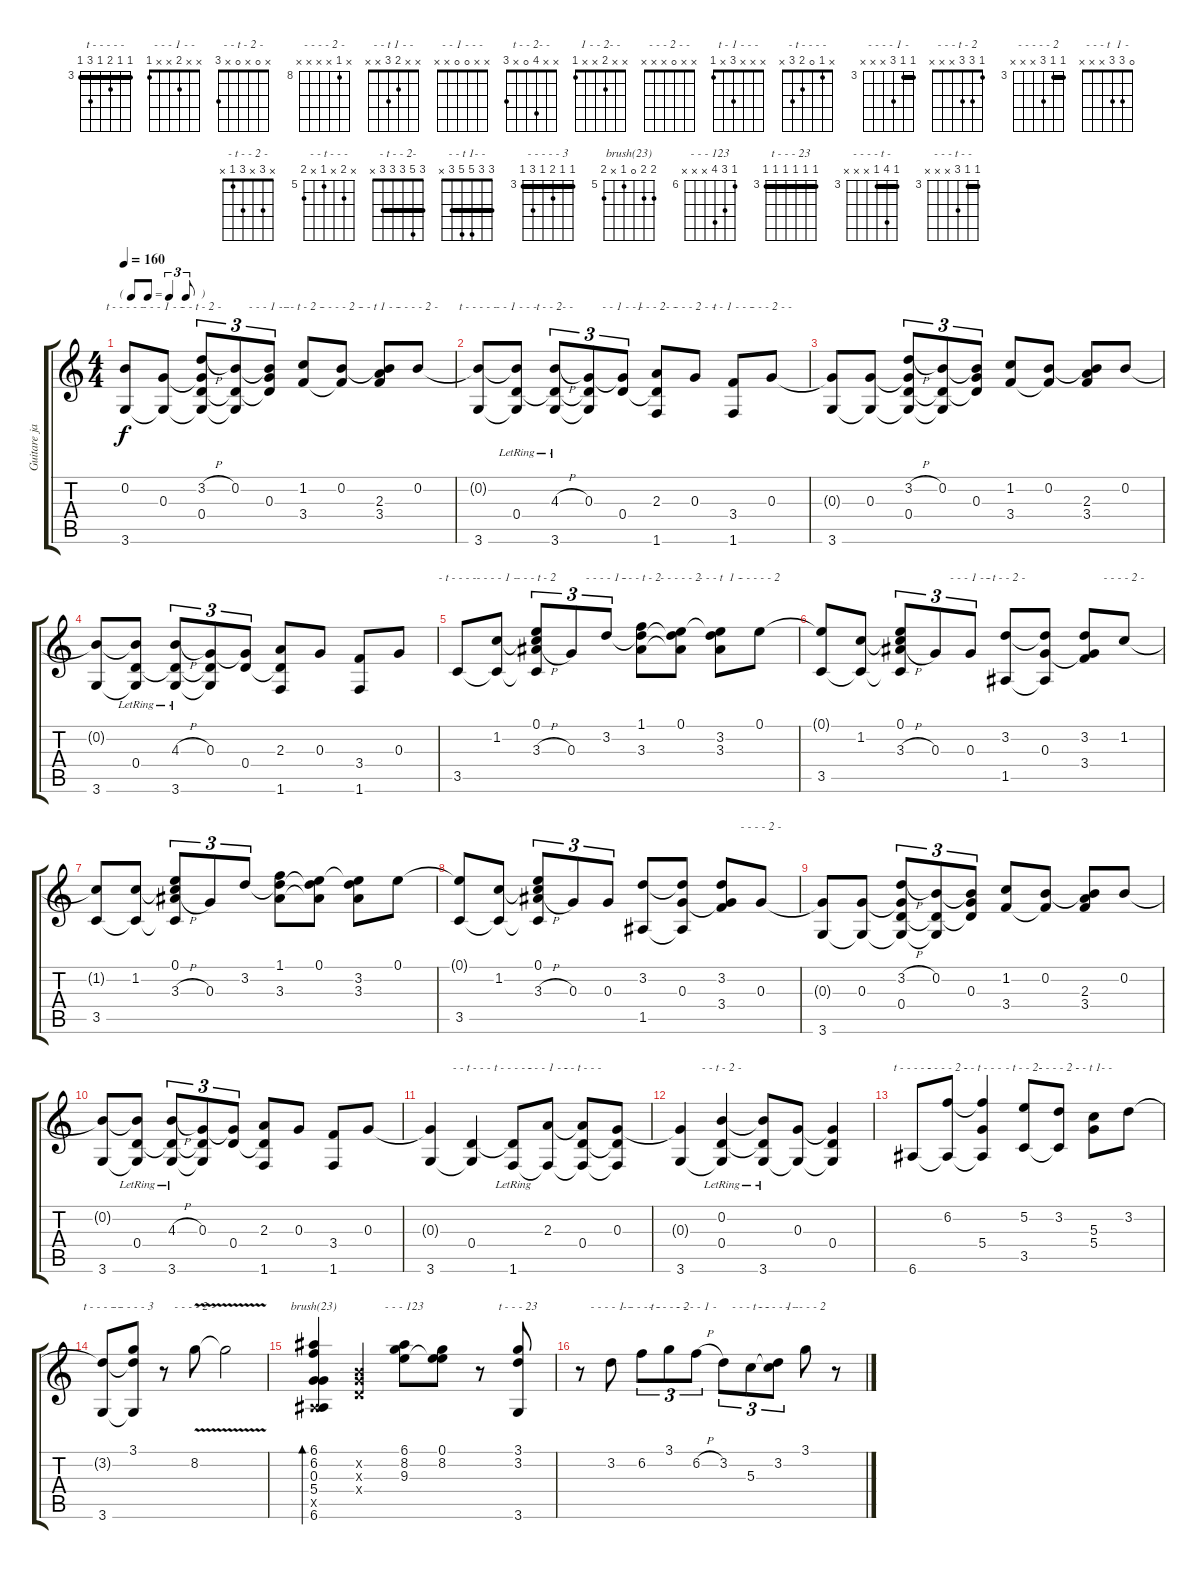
\track ("Guitare janvier 2001" "Guitare ja") {instrument acousticguitarnylon}
\staff {score tabs}
\tuning (E4 B3 G3 D3 A2 E2) {hide}
\chord ("t - - - - -" x x 0 x x 3)
\chord ("- - - 1 - -" x x 0 x x 3)
\chord ("- - t - 2 -" x 3 0 0 x 3)
\chord ("- - - 1 - -" x 0 0 0 x x)
\chord ("- - t - 2 -" x 1 2 3 x x)
\chord ("- - - - 2 -" 0 0 2 3 x x)
\chord ("- - t 1 - -" x x 2 3 x x)
\chord ("- - - - 2 -" 0 0 x x x x)
\chord ("t - - - - -" x x x x x 3)
\chord ("- - 1 - - -" x x x 0 x 3)
\chord ("t - - 2- -" x x 4 0 x 3)
\chord ("- - 1 - - -" x x 0 0 x x)
\chord ("1 - - 2- -" x x 2 x x 1)
\chord ("- - - 2 - -" x x 0 x x 1)
\chord ("t - 1 - - -" x x x 3 x 1)
\chord ("- - - 2 - -" x x 0 x x x)
\chord ("- t - - - -" x 1 0 2 3 x)
\chord ("- - - - 1 -" x 1 0 2 3 x)
\chord ("- - - t - 2" x 1 3 2 3 x)
\chord ("- - - - 1 -" 1 3 3 x x x)
\chord ("- - - t - 2" 1 3 3 x x x)
\chord ("- - - - - 2" 0 3 3 x x x)
\chord ("- - - t  1 -" 0 3 3 x x x)
\chord ("- - - - - 2" 0 x x x x x)
\chord ("- - - 1 - -" x x 0 x x x)
\chord ("- t - - 2 -" x 3 x 3 1 x)
\chord ("- - - - 2 -" 0 1 x 2 3 x)
\chord ("- - - - 2 -" x x 0 x x x)
\chord ("- - t - - -" x x 0 0 x 3)
\chord ("t - - - - -" x x 2 x x 1)
\chord ("- - - 1 - -" x x 2 x x 1)
\chord ("- - t - - -" x x 2 0 x 1)
\chord ("- - t - 2 -" x 0 x 0 x 3)
\chord ("t - - - - -" x 6 x 5 x 6) {firstfret 5}
\chord ("- - - - 2 -" x 6 x 5 x 6) {firstfret 5}
\chord ("- - t - - -" x 6 x 5 x 6) {firstfret 5}
\chord ("- t - - 2-" 3 5 3 3 3 x) {barre 3}
\chord ("- - - - 2 -" 3 3 3 3 3 x) {barre 3}
\chord ("- - t 1- -" 3 3 5 5 3 x) {barre 3}
\chord ("t - - - - -" 3 3 4 3 5 3) {firstfret 3 barre 3}
\chord ("- - - - - 3" 3 3 4 3 5 3) {firstfret 3 barre 3}
\chord ("- - - - 2 -" x 8 x x x x) {firstfret 8}
\chord ("brush(23)" 6 6 0 5 x 6) {firstfret 5}
\chord ("- - - 123" 6 8 9 x x x) {firstfret 6}
\chord ("t - - - 23" 3 3 3 3 3 3) {firstfret 3 barre 3}
\chord ("- - - - 1 -" 3 3 3 x x x) {firstfret 3 barre 3}
\chord ("- - - - t -" 3 6 3 x x x) {firstfret 3 barre 3}
\chord ("- - - - - 2" 3 6 3 x x x) {firstfret 3 barre 3}
\chord ("- - - - 1 -" 3 6 3 x x x) {firstfret 3 barre 3}
\chord ("- - - t - -" 3 3 5 x x x) {firstfret 3 barre 3}
\chord ("- - - - 1 -" 3 3 5 x x x) {firstfret 3 barre 3}
\chord ("- - - - - 2" 3 3 5 x x x) {firstfret 3 barre 3}
\ts (4 4)
\tf triplet8th
\tempo 160
\clef g2
\ks c
(0.2{t} 3.6).8{ch "t - - - - -" dy f} (0.3 3.6{t}).8{ch "- - - 1 - -"} (3.2{h} 0.3{t} 0.4 3.6{t}).8{tu (3 2) ch "- - t - 2 -"} (0.2 0.4{t} 3.6{t}).8{tu (3 2)} (0.2{t} 0.3 0.4{t}).8{tu (3 2) ch "- - - 1 - -"} (1.2 3.4).8{ch "- - t - 2 -"} (0.2 3.4{t}).8{ch "- - - - 2 -"} (0.2{t} 2.3 3.4).8{ch "- - t 1 - -"} 0.2.8{ch "- - - - 2 -"} |
(0.2{t} 3.6).8{ch "t - - - - -"} (0.2{t} 0.4{lr} 3.6{t}).8{ch "- - 1 - - -"} (4.3{h} 0.4{t} 3.6{lr}).8{tu (3 2) ch "t - - 2- -"} (0.3 0.4{t} 3.6{t}).8{tu (3 2)} (0.3{t} 0.4).8{tu (3 2) ch "- - 1 - - -"} (2.3 0.4{t} 1.6).8{ch "1 - - 2- -"} 0.3.8{ch "- - - 2 - -"} (3.4 1.6).8{ch "t - 1 - - -"} 0.3.8{ch "- - - 2 - -"} |
(0.3{t} 3.6).8 (0.3 3.6{t}).8 (3.2{h} 0.3{t} 0.4 3.6{t}).8{tu (3 2)} (0.2 0.4{t} 3.6{t}).8{tu (3 2)} (0.2{t} 0.3 0.4{t}).8{tu (3 2)} (1.2 3.4).8 (0.2 3.4{t}).8 (0.2{t} 2.3 3.4).8 0.2.8 |
(0.2{t} 3.6).8 (0.2{t} 0.4{lr} 3.6{t}).8 (4.3{h} 0.4{t} 3.6{lr}).8{tu (3 2)} (0.3 0.4{t} 3.6{t}).8{tu (3 2)} (0.3{t} 0.4).8{tu (3 2)} (2.3 0.4{t} 1.6).8 0.3.8 (3.4 1.6).8 0.3.8 |
3.5.8{ch "- t - - - -"} (1.2 3.5{t}).8{ch "- - - - 1 -"} (0.1 1.2{t} 3.3{h} 3.5{t}).8{tu (3 2) ch "- - - t - 2"} 0.3.8{tu (3 2)} 3.2.8{tu (3 2) ch "- - - - 1 -"} (1.1 3.2{t} 3.3).8{ch "- - - t - 2"} (0.1 3.2{t} 3.3{t}).8{ch "- - - - - 2"} (0.1{t} 3.2 3.3).8{ch "- - - t  1 -"} 0.1.8{ch "- - - - - 2"} |
(0.1{t} 3.5).8 (1.2 3.5{t}).8 (0.1 1.2{t} 3.3{h} 3.5{t}).8{tu (3 2)} 0.3.8{tu (3 2)} 0.3.8{tu (3 2) ch "- - - 1 - -"} (3.2 1.5).8{ch "- t - - 2 -"} (3.2{t} 0.3 1.5{t}).8 (3.2 0.3{t} 3.4).8 1.2.8{ch "- - - - 2 -"} |
(1.2{t} 3.5).8 (1.2 3.5{t}).8 (0.1 1.2{t} 3.3{h} 3.5{t}).8{tu (3 2)} 0.3.8{tu (3 2)} 3.2.8{tu (3 2)} (1.1 3.2{t} 3.3).8 (0.1 3.2{t} 3.3{t}).8 (0.1{t} 3.2 3.3).8 0.1.8 |
(0.1{t} 3.5).8 (1.2 3.5{t}).8 (0.1 1.2{t} 3.3{h} 3.5{t}).8{tu (3 2)} 0.3.8{tu (3 2)} 0.3.8{tu (3 2)} (3.2 1.5).8 (3.2{t} 0.3 1.5{t}).8 (3.2 0.3{t} 3.4).8 0.3.8{ch "- - - - 2 -"} |
(0.3{t} 3.6).8 (0.3 3.6{t}).8 (3.2{h} 0.3{t} 0.4 3.6{t}).8{tu (3 2)} (0.2 0.4{t} 3.6{t}).8{tu (3 2)} (0.2{t} 0.3 0.4{t}).8{tu (3 2)} (1.2 3.4).8 (0.2 3.4{t}).8 (0.2{t} 2.3 3.4).8 0.2.8 |
(0.2{t} 3.6).8 (0.2{t} 0.4{lr} 3.6{t}).8 (4.3{h} 0.4{t} 3.6{lr}).8{tu (3 2)} (0.3 0.4{t} 3.6{t}).8{tu (3 2)} (0.3{t} 0.4).8{tu (3 2)} (2.3 0.4{t} 1.6).8 0.3.8 (3.4 1.6).8 0.3.8 |
(0.3{t} 3.6).4 (0.4 3.6{t}).4{ch "- - t - - -"} (0.4{t} 1.6{lr}).8{ch "t - - - - -"} (2.3 1.6{t}).8{ch "- - - 1 - -"} (2.3{t} 0.4 1.6{t}).8{ch "- - t - - -"} (0.3 0.4{t} 1.6{t}).8 |
(0.3{t} 3.6).4 (0.2{lr} 0.4 3.6{t}).4{ch "- - t - 2 -"} (0.2{t} 0.4{t} 3.6{lr}).8 (0.3 3.6{t}).8 (0.3{t} 0.4 3.6{t}).4 |
6.6.8{ch "t - - - - -"} (6.2 6.6{t}).8{ch "- - - - 2 -"} (6.2{t} 5.4 6.6{t}).4{ch "- - t - - -"} (5.2 3.5).8{ch "- t - - 2-"} (3.2 3.5{t}).8{ch "- - - - 2 -"} (5.3 5.4).8{ch "- - t 1- -"} 3.2.8 |
(3.2{t} 3.6).8{ch "t - - - - -"} (3.1 3.2{t} 3.6{t}).8{ch "- - - - - 3"} r.8 8.2{v}.8{ch "- - - - 2 -"} 8.2{t}.2 |
(6.1 6.2 0.3 5.4 0.5{x} 6.6).4{bd 60 ch "brush(23)"} (0.2{x} 0.3{x} 0.4{x}).4 (6.1 8.2 9.3).8{ch "- - - 123"} (0.1 8.2 9.3{t}).8 r.8 (3.1 3.2 3.6).8{ch "t - - - 23"} |
r.8 3.2.8{ch "- - - - 1 -"} 6.2.8{tu (3 2) ch "- - - - t -"} 3.1.8{tu (3 2) ch "- - - - - 2"} 6.2{h}.8{tu (3 2) ch "- - - - 1 -"} 3.2.8{tu (3 2)} 5.3.8{tu (3 2) ch "- - - t - -"} (3.2 5.3{t}).8{tu (3 2) ch "- - - - 1 -"} 3.1.8{ch "- - - - - 2"} r.8
